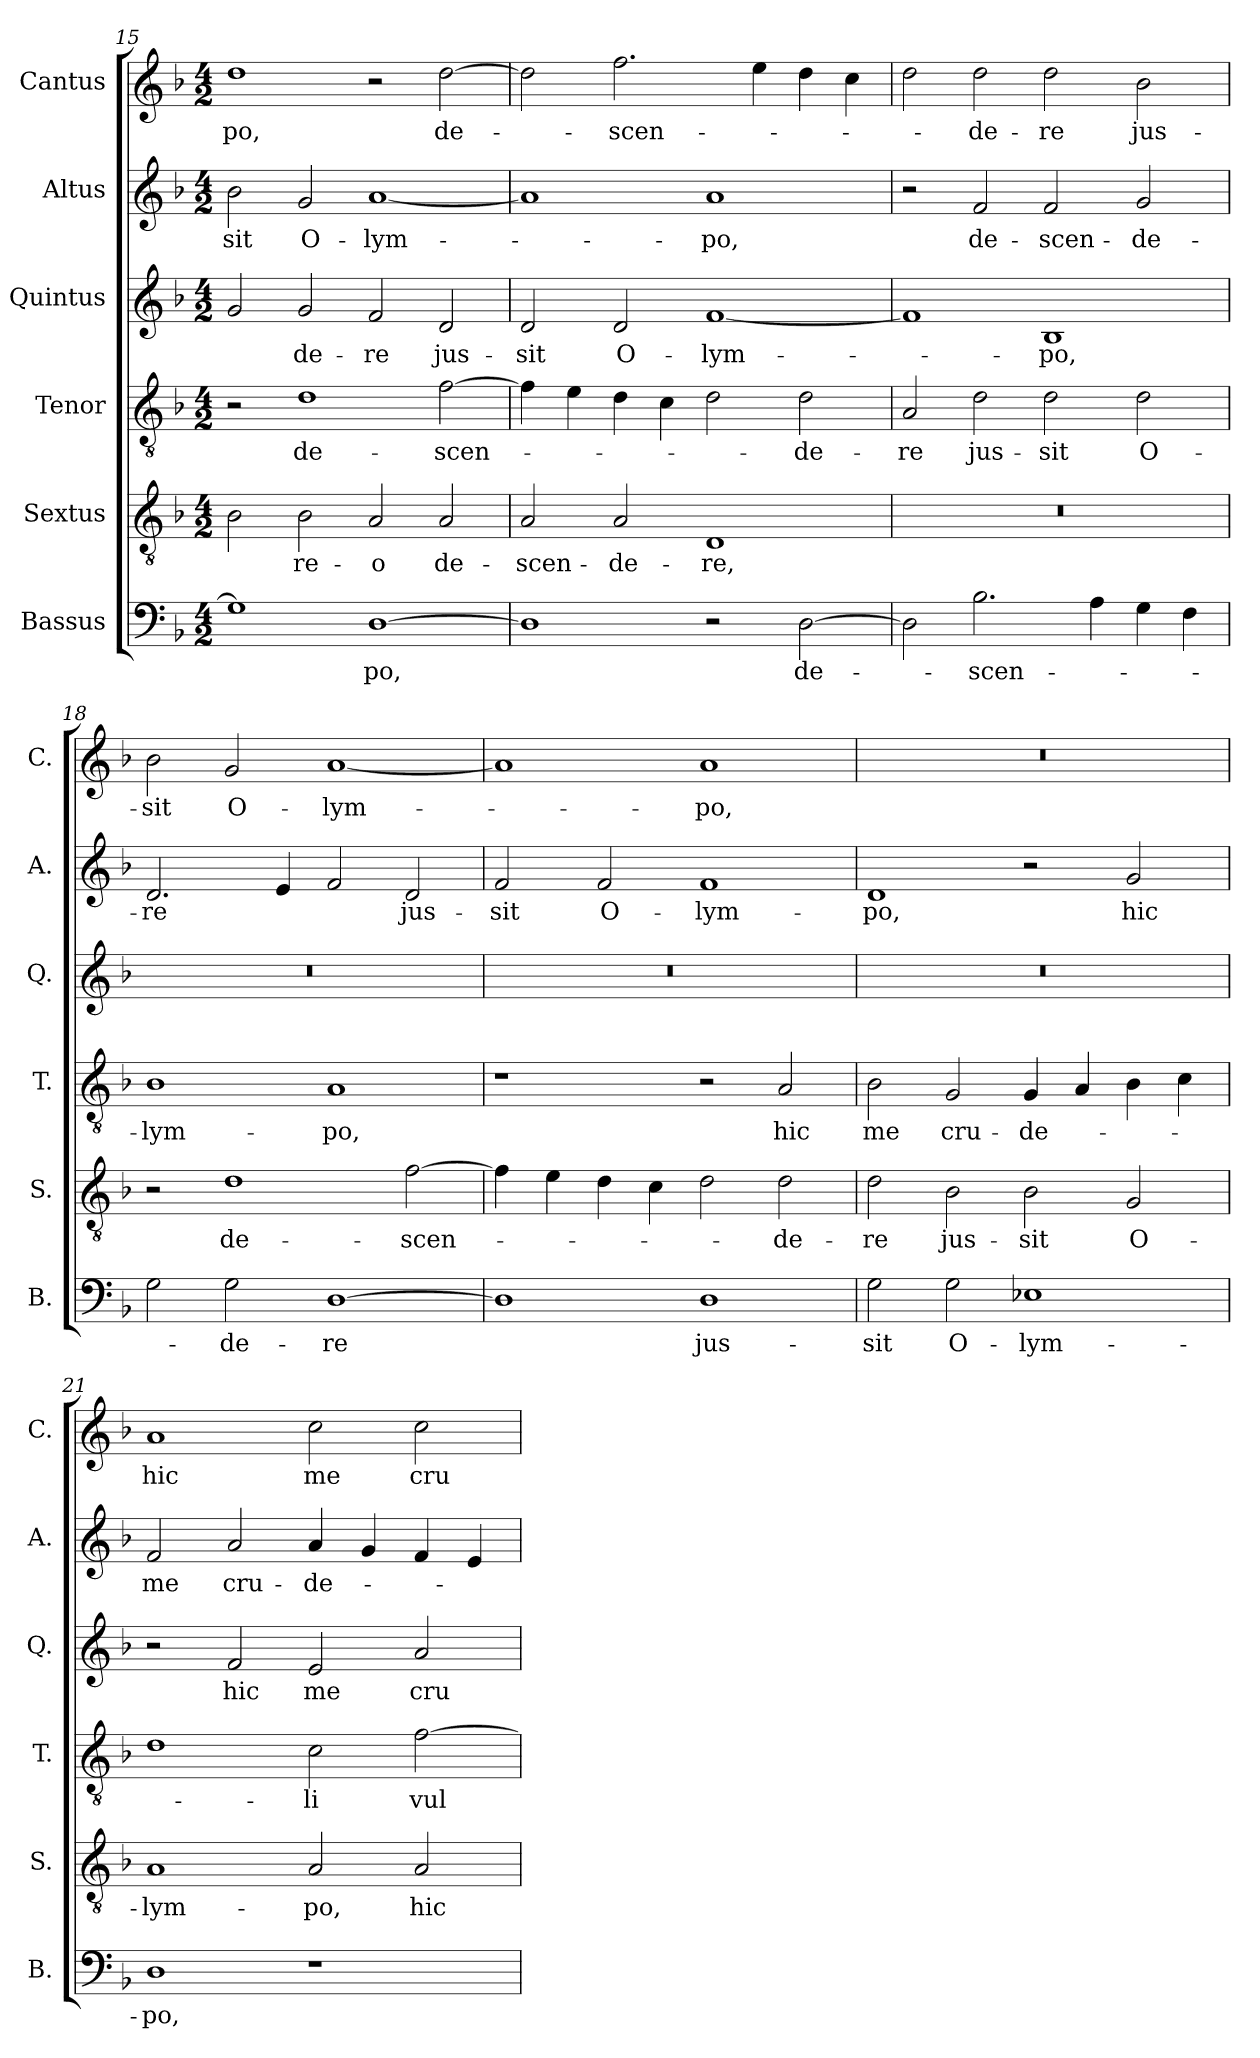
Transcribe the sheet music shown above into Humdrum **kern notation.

**kern	**text	**kern	**text	**kern	**text	**kern	**text	**kern	**text	**kern	**text
*part6	*part6	*part5	*part5	*part4	*part4	*part3	*part3	*part2	*part2	*part1	*part1
*staff6	*staff6	*staff5	*staff5	*staff4	*staff4	*staff3	*staff3	*staff2	*staff2	*staff1	*staff1
*I"Bassus	*	*I"Sextus	*	*I"Tenor	*	*I"Quintus	*	*I"Altus	*	*I"Cantus	*
*I'B.	*	*I'S.	*	*I'T.	*	*I'Q.	*	*I'A.	*	*I'C.	*
!!LO:PB:g=z
*clefF4	*	*clefGv2	*	*clefGv2	*	*clefG2	*	*clefG2	*	*clefG2	*
*k[b-]	*	*k[b-]	*	*k[b-]	*	*k[b-]	*	*k[b-]	*	*k[b-]	*
*M4/2	*	*M4/2	*	*M4/2	*	*M4/2	*	*M4/2	*	*M4/2	*
=15	=15	=15	=15	=15	=15	=15	=15	=15	=15	=15	=15
!	!	!	!	!	!	!	!	!	!LO:LY:b	!	!LO:LY:b
1G]	.	2B-\	.	2r	.	2g/	.	2b-\	-sit	1dd	-po,
!	!	!	!LO:LY:b	!	!LO:LY:b	!	!LO:LY:b	!	!LO:LY:b	!	!
.	.	2B-\	-re-	1d	de-	2g/	-de-	2g/	O-	.	.
!	!LO:LY:b	!	!LO:LY:b	!	!	!	!LO:LY:b	!	!LO:LY:b	!	!
[1D	-po,	2A/	-o	.	.	2f/	-re	[1a	-lym-	2r	.
!	!	!	!LO:LY:b	!	!LO:LY:b	!	!LO:LY:b	!	!	!	!LO:LY:b
.	.	2A/	de-	[2f\	-scen-	2d/	jus-	.	.	[2dd\	de-
=16	=16	=16	=16	=16	=16	=16	=16	=16	=16	=16	=16
!	!	!	!LO:LY:b	!	!	!	!LO:LY:b	!	!	!	!
1D]	.	2A/	-scen-	4f\]	.	2d/	-sit	1a]	.	2dd\]	.
.	.	.	.	4e\	.	.	.	.	.	.	.
!	!	!	!LO:LY:b	!	!	!	!LO:LY:b	!	!	!	!LO:LY:b
.	.	2A/	-de-	4d\	.	2d/	O-	.	.	2.ff\	-scen-
.	.	.	.	4c\	.	.	.	.	.	.	.
!	!	!	!LO:LY:b	!	!	!	!LO:LY:b	!	!LO:LY:b	!	!
2r	.	1D	-re,	2d\	.	[1f	-lym-	1a	-po,	.	.
.	.	.	.	.	.	.	.	.	.	4ee\	.
!	!LO:LY:b	!	!	!	!LO:LY:b	!	!	!	!	!	!
[2D\	de-	.	.	2d\	-de-	.	.	.	.	4dd\	.
.	.	.	.	.	.	.	.	.	.	4cc\	.
=17	=17	=17	=17	=17	=17	=17	=17	=17	=17	=17	=17
!	!	!	!	!	!LO:LY:b	!	!	!	!	!	!
2D\]	.	0r	.	2A/	-re	1f]	.	2r	.	2dd\	.
!	!LO:LY:b	!	!	!	!LO:LY:b	!	!	!	!LO:LY:b	!	!LO:LY:b
2.B-\	-scen-	.	.	2d\	jus-	.	.	2f/	de-	2dd\	-de-
!	!	!	!	!	!LO:LY:b	!	!LO:LY:b	!	!LO:LY:b	!	!LO:LY:b
.	.	.	.	2d\	-sit	1B-	-po,	2f/	-scen-	2dd\	-re
4A\	.	.	.	.	.	.	.	.	.	.	.
!	!	!	!	!	!LO:LY:b	!	!	!	!LO:LY:b	!	!LO:LY:b
4G\	.	.	.	2d\	O-	.	.	2g/	-de-	2b-\	jus-
4F\	.	.	.	.	.	.	.	.	.	.	.
=18	=18	=18	=18	=18	=18	=18	=18	=18	=18	=18	=18
!	!	!	!	!	!LO:LY:b	!	!	!	!LO:LY:b	!	!LO:LY:b
2G\	.	2r	.	1B-	-lym-	0r	.	2.d/	-re	2b-\	-sit
!	!LO:LY:b	!	!LO:LY:b	!	!	!	!	!	!	!	!LO:LY:b
2G\	-de-	1d	de-	.	.	.	.	.	.	2g/	O-
.	.	.	.	.	.	.	.	4e/	.	.	.
!	!LO:LY:b	!	!	!	!LO:LY:b	!	!	!	!	!	!LO:LY:b
[1D	-re	.	.	1A	-po,	.	.	2f/	.	[1a	-lym-
!	!	!	!LO:LY:b	!	!	!	!	!	!LO:LY:b	!	!
.	.	[2f\	-scen-	.	.	.	.	2d/	jus-	.	.
=19	=19	=19	=19	=19	=19	=19	=19	=19	=19	=19	=19
!	!	!	!	!	!	!	!	!	!LO:LY:b	!	!
1D]	.	4f\]	.	1r	.	0r	.	2f/	-sit	1a]	.
.	.	4e\	.	.	.	.	.	.	.	.	.
!	!	!	!	!	!	!	!	!	!LO:LY:b	!	!
.	.	4d\	.	.	.	.	.	2f/	O-	.	.
.	.	4c\	.	.	.	.	.	.	.	.	.
!	!LO:LY:b	!	!	!	!	!	!	!	!LO:LY:b	!	!LO:LY:b
1D	jus-	2d\	.	2r	.	.	.	1f	-lym-	1a	-po,
!	!	!	!LO:LY:b	!	!LO:LY:b	!	!	!	!	!	!
.	.	2d\	-de-	2A/	hic	.	.	.	.	.	.
=20	=20	=20	=20	=20	=20	=20	=20	=20	=20	=20	=20
!	!LO:LY:b	!	!LO:LY:b	!	!LO:LY:b	!	!	!	!LO:LY:b	!	!
2G\	-sit	2d\	-re	2B-\	me	0r	.	1d	-po,	0r	.
!	!LO:LY:b	!	!LO:LY:b	!	!LO:LY:b	!	!	!	!	!	!
2G\	O-	2B-\	jus-	2G/	cru-	.	.	.	.	.	.
!	!LO:LY:b	!	!LO:LY:b	!	!LO:LY:b	!	!	!	!	!	!
1E-X	-lym-	2B-\	-sit	4G/	-de-	.	.	2r	.	.	.
.	.	.	.	4A/	.	.	.	.	.	.	.
!	!	!	!LO:LY:b	!	!	!	!	!	!LO:LY:b	!	!
.	.	2G/	O-	4B-\	.	.	.	2g/	hic	.	.
.	.	.	.	4c\	.	.	.	.	.	.	.
!!LO:LB:g=z
=21	=21	=21	=21	=21	=21	=21	=21	=21	=21	=21	=21
!	!LO:LY:b	!	!LO:LY:b	!	!	!	!	!	!LO:LY:b	!	!LO:LY:b
1D	-po,	1A	-lym-	1d	.	2r	.	2f/	me	1a	hic
!	!	!	!	!	!	!	!LO:LY:b	!	!LO:LY:b	!	!
.	.	.	.	.	.	2f/	hic	2a/	cru-	.	.
!	!	!	!LO:LY:b	!	!LO:LY:b	!	!LO:LY:b	!	!LO:LY:b	!	!LO:LY:b
1r	.	2A/	-po,	2c\	-li	2e/	me	4a/	-de-	2cc\	me
.	.	.	.	.	.	.	.	4g/	.	.	.
!	!	!	!LO:LY:b	!	!LO:LY:b	!	!LO:LY:b	!	!	!	!LO:LY:b
.	.	2A/	hic	[2f\	vul-	2a/	cru-	4f/	.	2cc\	cru-
.	.	.	.	.	.	.	.	4e/	.	.	.
=	=	=	=	=	=	=	=	=	=	=	=
*-	*-	*-	*-	*-	*-	*-	*-	*-	*-	*-	*-
